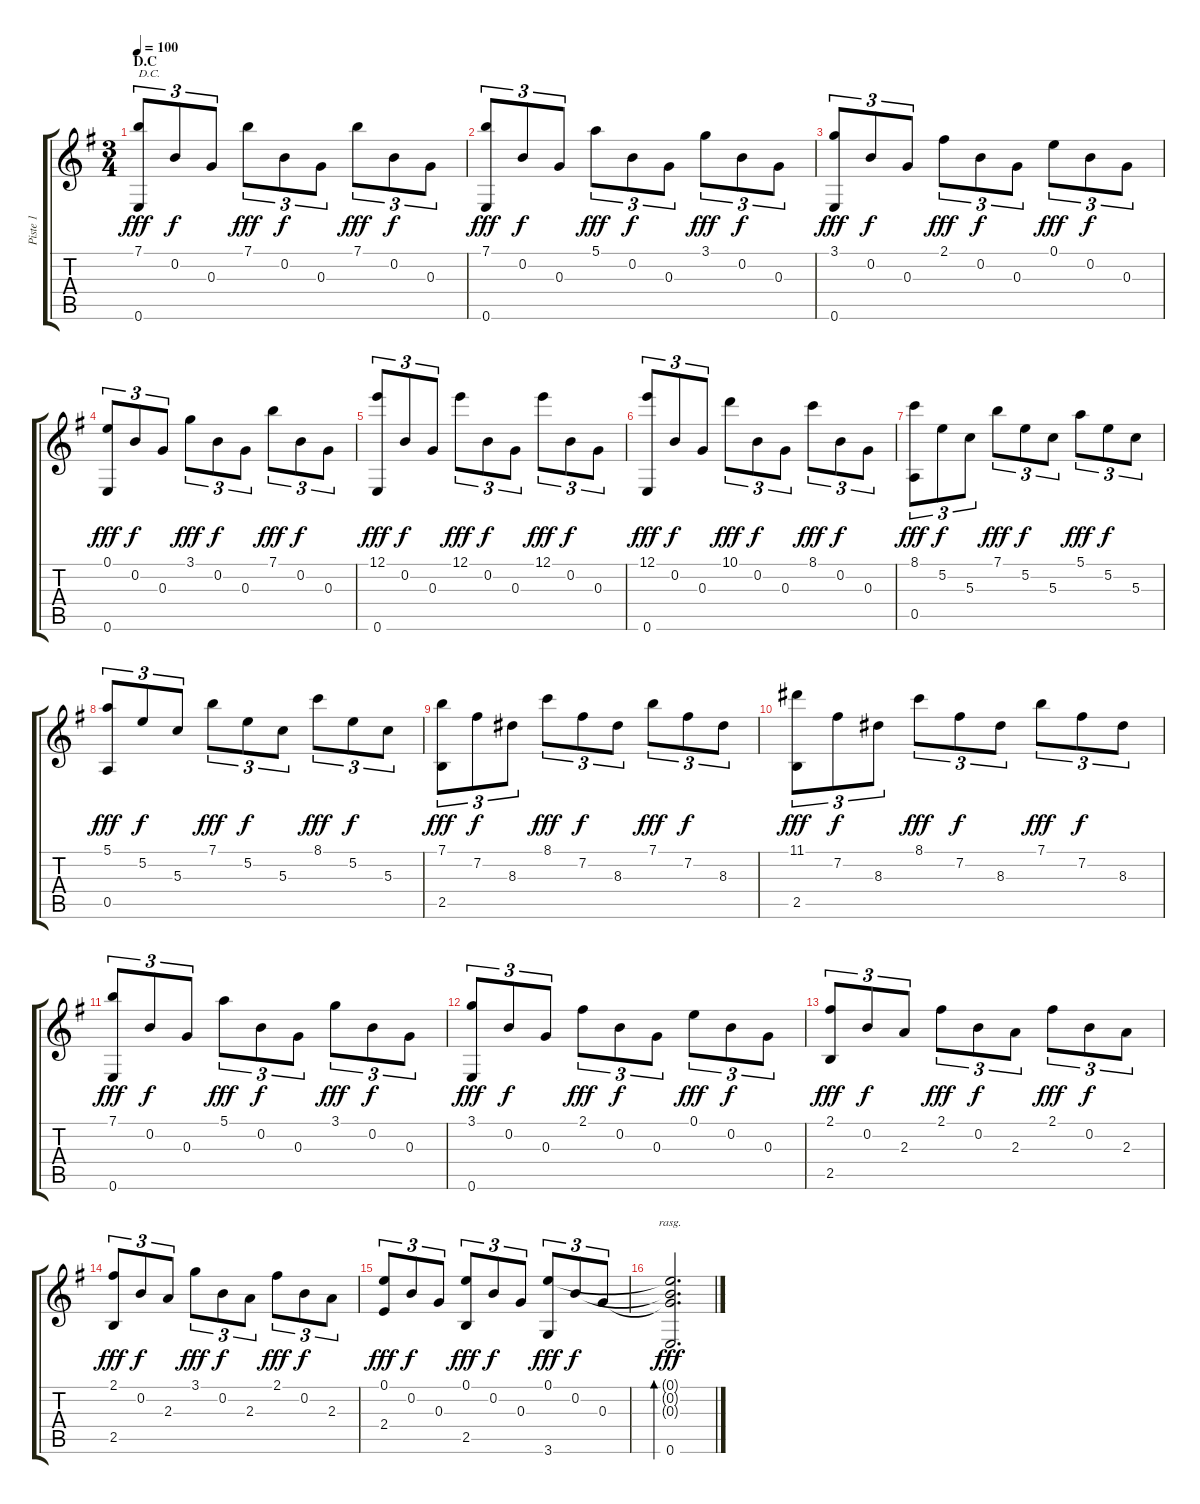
\track ("Piste 1" "Piste 1") {instrument acousticguitarnylon}
\staff {score tabs}
\tuning (E4 B3 G3 D3 A2 E2) {hide}
\ts (3 4)
\section ("" "D.C")
\tempo 100
\clef g2
\ks eminor
(7.1 0.6).8{tu (3 2) txt "D.C." dy fff} 0.2.8{tu (3 2) dy f} 0.3.8{tu (3 2)} 7.1.8{tu (3 2) dy fff} 0.2.8{tu (3 2) dy f} 0.3.8{tu (3 2)} 7.1.8{tu (3 2) dy fff} 0.2.8{tu (3 2) dy f} 0.3.8{tu (3 2)} |
(7.1 0.6).8{tu (3 2) dy fff} 0.2.8{tu (3 2) dy f} 0.3.8{tu (3 2)} 5.1.8{tu (3 2) dy fff} 0.2.8{tu (3 2) dy f} 0.3.8{tu (3 2)} 3.1.8{tu (3 2) dy fff} 0.2.8{tu (3 2) dy f} 0.3.8{tu (3 2)} |
(3.1 0.6).8{tu (3 2) dy fff} 0.2.8{tu (3 2) dy f} 0.3.8{tu (3 2)} 2.1.8{tu (3 2) dy fff} 0.2.8{tu (3 2) dy f} 0.3.8{tu (3 2)} 0.1.8{tu (3 2) dy fff} 0.2.8{tu (3 2) dy f} 0.3.8{tu (3 2)} |
(0.1 0.6).8{tu (3 2) dy fff} 0.2.8{tu (3 2) dy f} 0.3.8{tu (3 2)} 3.1.8{tu (3 2) dy fff} 0.2.8{tu (3 2) dy f} 0.3.8{tu (3 2)} 7.1.8{tu (3 2) dy fff} 0.2.8{tu (3 2) dy f} 0.3.8{tu (3 2)} |
(12.1 0.6).8{tu (3 2) dy fff} 0.2.8{tu (3 2) dy f} 0.3.8{tu (3 2)} 12.1.8{tu (3 2) dy fff} 0.2.8{tu (3 2) dy f} 0.3.8{tu (3 2)} 12.1.8{tu (3 2) dy fff} 0.2.8{tu (3 2) dy f} 0.3.8{tu (3 2)} |
(12.1 0.6).8{tu (3 2) dy fff} 0.2.8{tu (3 2) dy f} 0.3.8{tu (3 2)} 10.1.8{tu (3 2) dy fff} 0.2.8{tu (3 2) dy f} 0.3.8{tu (3 2)} 8.1.8{tu (3 2) dy fff} 0.2.8{tu (3 2) dy f} 0.3.8{tu (3 2)} |
(8.1 0.5).8{tu (3 2) dy fff} 5.2.8{tu (3 2) dy f} 5.3.8{tu (3 2)} 7.1.8{tu (3 2) dy fff} 5.2.8{tu (3 2) dy f} 5.3.8{tu (3 2)} 5.1.8{tu (3 2) dy fff} 5.2.8{tu (3 2) dy f} 5.3.8{tu (3 2)} |
(5.1 0.5).8{tu (3 2) dy fff} 5.2.8{tu (3 2) dy f} 5.3.8{tu (3 2)} 7.1.8{tu (3 2) dy fff} 5.2.8{tu (3 2) dy f} 5.3.8{tu (3 2)} 8.1.8{tu (3 2) dy fff} 5.2.8{tu (3 2) dy f} 5.3.8{tu (3 2)} |
(7.1 2.5).8{tu (3 2) dy fff} 7.2.8{tu (3 2) dy f} 8.3.8{tu (3 2)} 8.1.8{tu (3 2) dy fff} 7.2.8{tu (3 2) dy f} 8.3.8{tu (3 2)} 7.1.8{tu (3 2) dy fff} 7.2.8{tu (3 2) dy f} 8.3.8{tu (3 2)} |
(11.1 2.5).8{tu (3 2) dy fff} 7.2.8{tu (3 2) dy f} 8.3.8{tu (3 2)} 8.1.8{tu (3 2) dy fff} 7.2.8{tu (3 2) dy f} 8.3.8{tu (3 2)} 7.1.8{tu (3 2) dy fff} 7.2.8{tu (3 2) dy f} 8.3.8{tu (3 2)} |
(7.1 0.6).8{tu (3 2) dy fff} 0.2.8{tu (3 2) dy f} 0.3.8{tu (3 2)} 5.1.8{tu (3 2) dy fff} 0.2.8{tu (3 2) dy f} 0.3.8{tu (3 2)} 3.1.8{tu (3 2) dy fff} 0.2.8{tu (3 2) dy f} 0.3.8{tu (3 2)} |
(3.1 0.6).8{tu (3 2) dy fff} 0.2.8{tu (3 2) dy f} 0.3.8{tu (3 2)} 2.1.8{tu (3 2) dy fff} 0.2.8{tu (3 2) dy f} 0.3.8{tu (3 2)} 0.1.8{tu (3 2) dy fff} 0.2.8{tu (3 2) dy f} 0.3.8{tu (3 2)} |
(2.1 2.5).8{tu (3 2) dy fff} 0.2.8{tu (3 2) dy f} 2.3.8{tu (3 2)} 2.1.8{tu (3 2) dy fff} 0.2.8{tu (3 2) dy f} 2.3.8{tu (3 2)} 2.1.8{tu (3 2) dy fff} 0.2.8{tu (3 2) dy f} 2.3.8{tu (3 2)} |
(2.1 2.5).8{tu (3 2) dy fff} 0.2.8{tu (3 2) dy f} 2.3.8{tu (3 2)} 3.1.8{tu (3 2) dy fff} 0.2.8{tu (3 2) dy f} 2.3.8{tu (3 2)} 2.1.8{tu (3 2) dy fff} 0.2.8{tu (3 2) dy f} 2.3.8{tu (3 2)} |
(0.1 2.4).8{tu (3 2) dy fff} 0.2.8{tu (3 2) dy f} 0.3.8{tu (3 2)} (0.1 2.5).8{tu (3 2) dy fff} 0.2.8{tu (3 2) dy f} 0.3.8{tu (3 2)} (0.1 3.6).8{tu (3 2) dy fff} 0.2.8{tu (3 2) dy f} 0.3.8{tu (3 2)} |
(0.1{t} 0.2{t} 0.3{t} 0.6).2{d bd 60 rasg ii dy fff}
